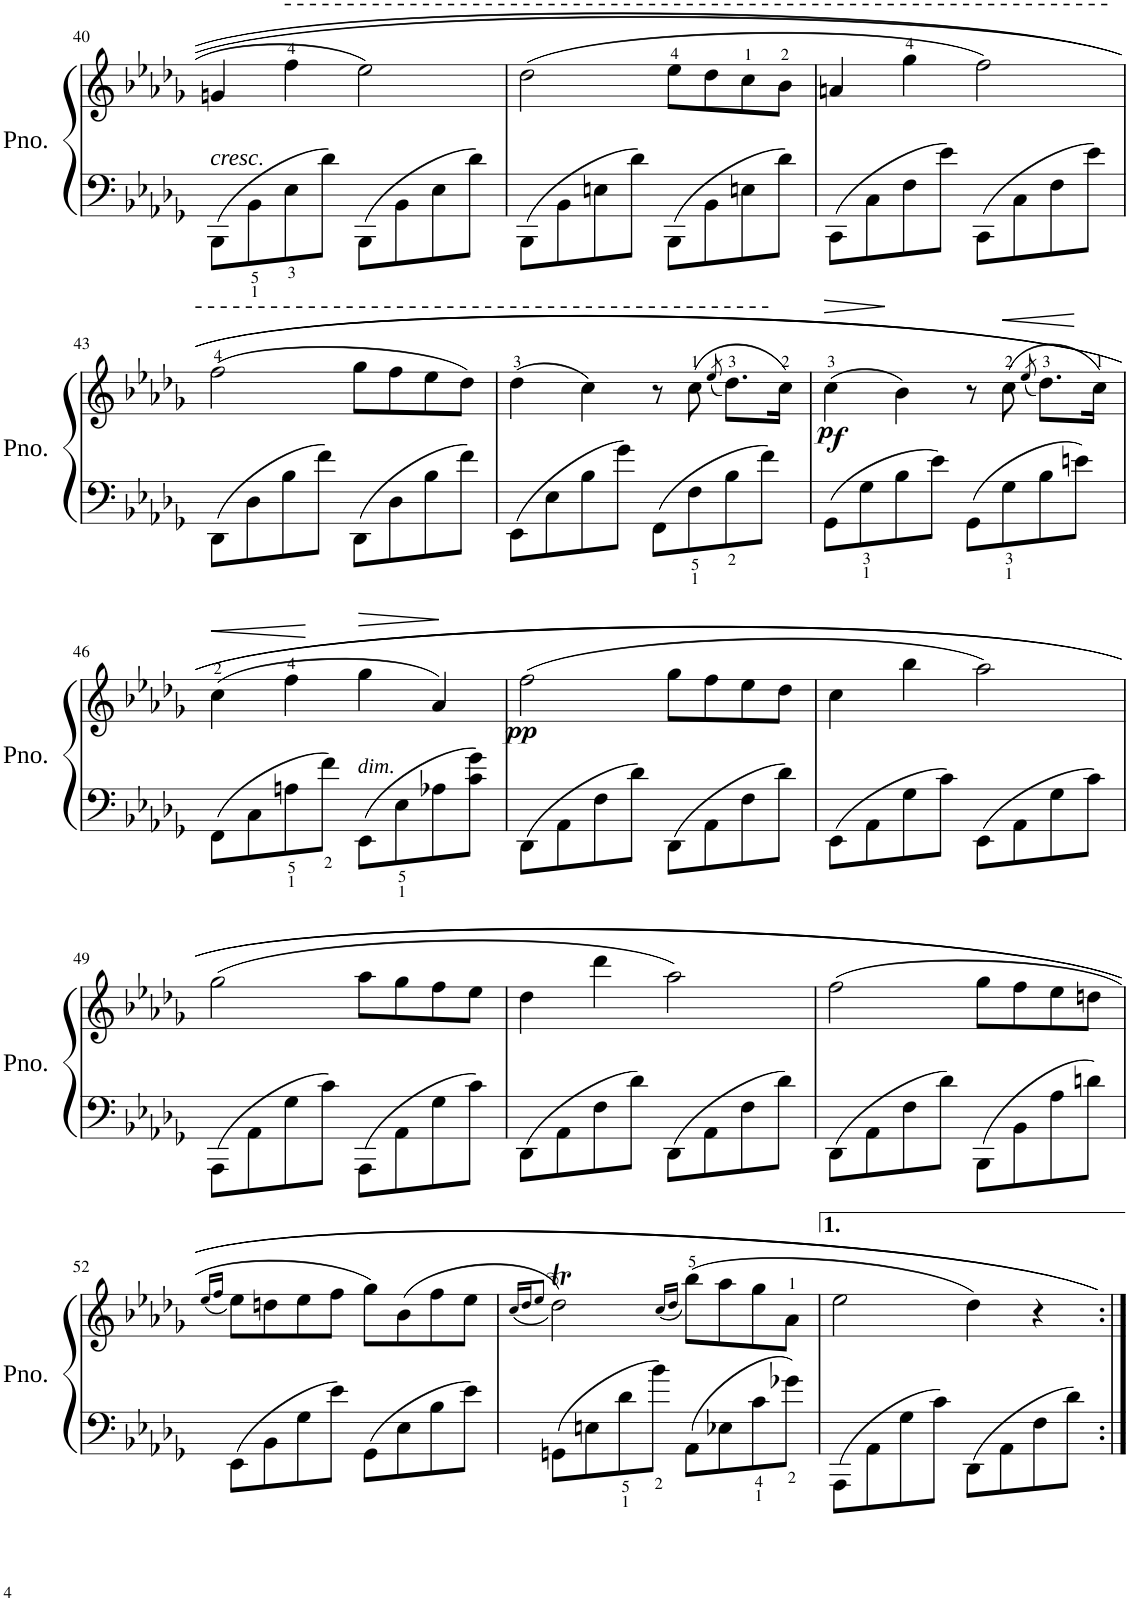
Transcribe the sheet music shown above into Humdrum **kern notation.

**kern	**kern	**dynam
*part1	*part1	*part1
*staff2	*staff1	*staff1/2
*I"Piano	*	*
*I'Pno.	*	*
!!LO:PB:g=z
*clefF4	*clefG2	*
*k[b-e-a-d-g-]	*k[b-e-a-d-g-]	*
*M4/4	*M4/4	*
=40	=40	=40
!LO:TX:a:i:t=cresc	!	!
!LO:TX:a:t=.	!	!
8BBB-\L	4gn/	.
8BB-\	.	.
8E-\	4ff\	.
8d-\J	.	.
8BBB-\L	2ee-\	.
8BB-\	.	.
8E-\	.	.
8d-\J	.	.
=41	=41	=41
8BBB-\L	(2dd-\	.
8BB-\	.	.
8En\	.	.
8d-\J	.	.
8BBB-\L	8ee-\L	.
8BB-\	8dd-\	.
8En\	8cc\	.
8d-\J	8b-\J	.
=42	=42	=42
8CC\L	4an/	.
8C\	.	.
8F\	4gg-\	.
8e-\J	.	.
8CC\L	2ff\)	.
8C\	.	.
8F\	.	.
8e-\J	.	.
!!LO:LB:g=z
=43	=43	=43
8DD-\L	(2ff\	.
8D-\	.	.
8B-\	.	.
8f\J	.	.
8DD-\L	8gg-\L	.
8D-\	8ff\	.
8B-\	8ee-\	.
8f\J	8dd-\J)	.
=44	=44	=44
8EE-\L	(4dd-\	.
8E-\	.	.
8B-\	4cc\)	.
8g-\J	.	.
8FF\L	8r	.
8F\	(8cc\	.
.	(8qee-/	.
8B-\	8.dd-\L)	.
8f\J	.	.
.	16cc\Jk)	.
=45	=45	=45
!	!	!LO:HP:b
!	!	!LO:DY:n=1:b
!	!	!LO:DY:n=2:b
8GG-\L	(4cc\	> p f
8G-\	.	.
8B-\	4b-\)	]
8e-\J	.	.
8GG-\L	8r	.
!	!	!LO:HP:b
8G-\	(8cc\	<
.	(8qee-/	.
8B-\	8.dd-\L)	[
8en\J	.	.
.	16cc\Jk)	.
!!LO:LB:g=z
=46	=46	=46
!	!	!LO:HP:b
8FF\L	(4cc\	<
8C\	.	.
8An\	4ff\	[
8f\J	.	.
!LO:TX:a:i:t=dim	!	!
!LO:TX:a:t=.	!	!
!	!	!LO:HP:b
8EE-\L	4gg-\	>
8E-\	.	.
8A-X\	4a-/)	]
8c\ 8g-\J	.	.
=47	=47	=47
!	!	!LO:DY:b
8DD-\L	(2ff\	pp
8AA-\	.	.
8F\	.	.
8d-\J	.	.
8DD-\L	8gg-\L	.
8AA-\	8ff\	.
8F\	8ee-\	.
8d-\J	8dd-\J	.
=48	=48	=48
8EE-\L	4cc\	.
8AA-\	.	.
8G-\	4bb-\	.
8c\J	.	.
8EE-\L	2aa-\)	.
8AA-\	.	.
8G-\	.	.
8c\J	.	.
!!LO:LB:g=z
=49	=49	=49
8AAA-\L	(2gg-\	.
8AA-\	.	.
8G-\	.	.
8c\J	.	.
8AAA-\L	8aa-\L	.
8AA-\	8gg-\	.
8G-\	8ff\	.
8c\J	8ee-\J	.
=50	=50	=50
8DD-\L	4dd-\	.
8AA-\	.	.
8F\	4ddd-\	.
8d-\J	.	.
8DD-\L	2aa-\)	.
8AA-\	.	.
8F\	.	.
8d-\J	.	.
=51	=51	=51
8DD-\L	(2ff\	.
8AA-\	.	.
8F\	.	.
8d-\J	.	.
8BBB-\L	8gg-\L	.
8BB-\	8ff\	.
8A-\	8ee-\	.
8dn\J	8ddn\J	.
!!LO:LB:g=z
=52	=52	=52
.	(16qee-/LL	.
.	16qff/JJ	.
8EE-\L	8ee-\L)	.
8BB-\	8ddn\	.
8G-\	8ee-\	.
8e-\J	8ff\J	.
8GG-\L	8gg-\L)	.
8E-\	(8b-\	.
8B-\	8ff\	.
8e-\J	8ee-\J	.
=53	=53	=53
.	(16qcc/LL	.
.	16qdd-/J	.
.	8qee-/J	.
8GGn\L	2dd-T\))	.
8En\	.	.
8d-\	.	.
8b-\J	.	.
.	(16qcc/LL	.
.	16qdd-/JJ	.
8AA-\L	(8bb-\L)	.
8E-X\	8aa-\	.
8c\	8gg-\	.
8g-X\J	8a-\J	.
=54	=54	=54
8AAA-\L	2ee-\	.
8AA-\	.	.
8G-\	.	.
8c\J	.	.
8DD-\L	4dd-\)	.
8AA-\	.	.
8F\	4r	.
8d-\J	.	.
=:|!	=:|!	=:|!
*-	*-	*-
